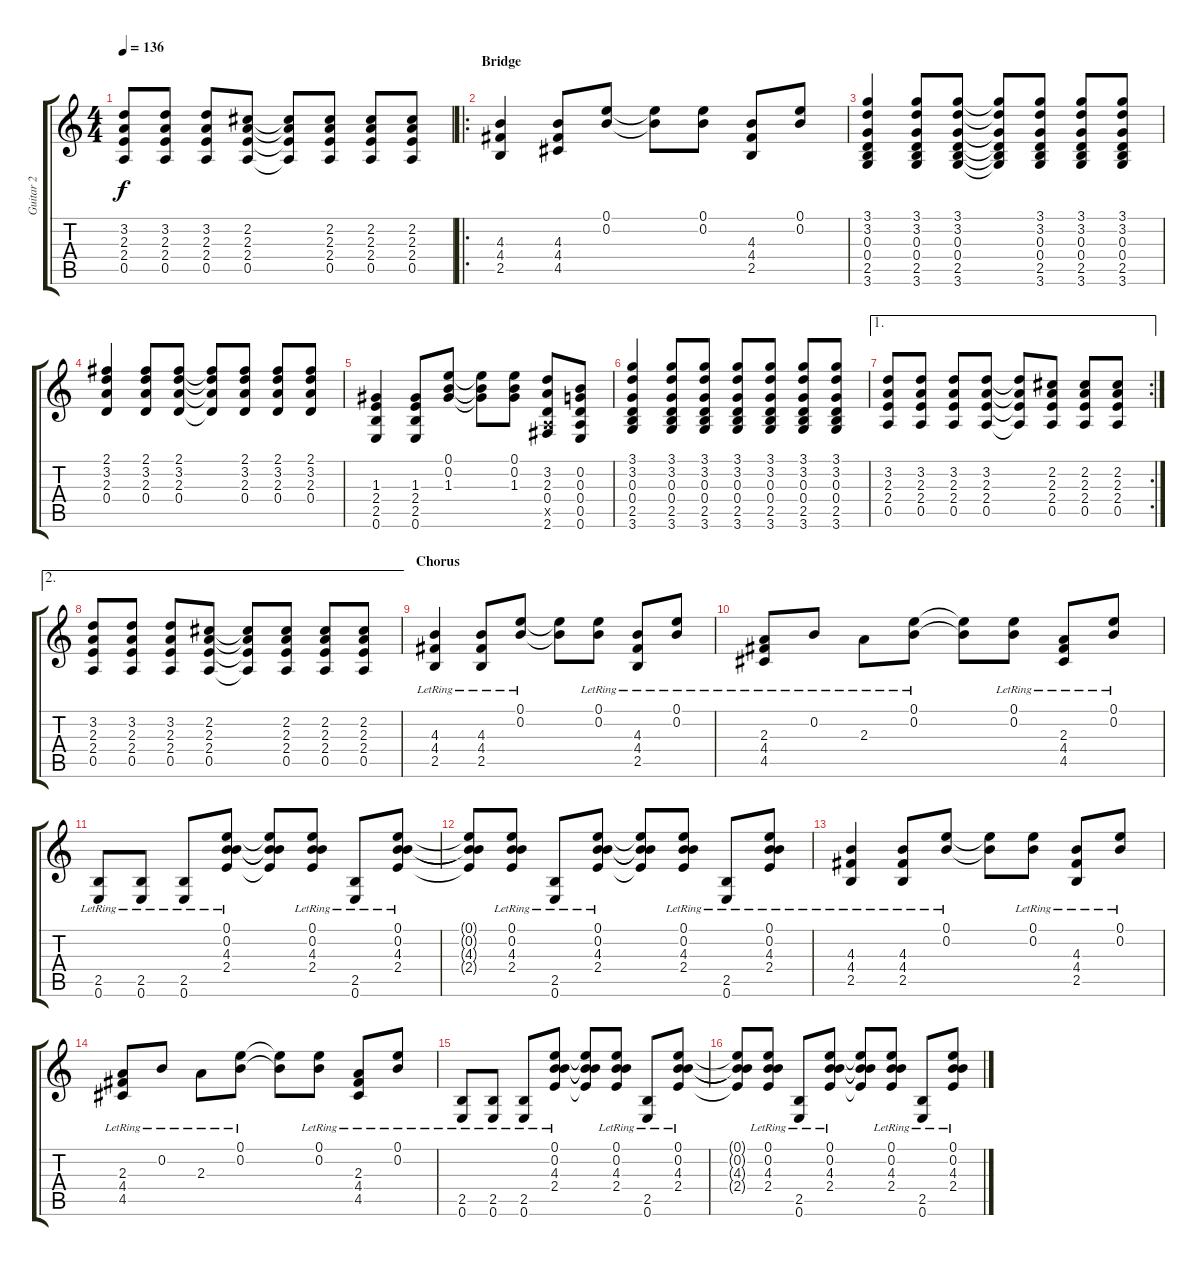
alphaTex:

\track ("Guitar 2" "Guitar 2") {instrument distortionguitar}
\staff {score tabs}
\tuning (E4 B3 G3 D3 A2 E2) {hide}
\ts (4 4)
\tempo 136
\clef g2
\ks c
(3.2 2.3 2.4 0.5).8{dy f} (3.2 2.3 2.4 0.5).8 (3.2 2.3 2.4 0.5).8 (2.2 2.3 2.4 0.5).8 (2.2{t} 2.3{t} 2.4{t} 0.5{t}).8 (2.2 2.3 2.4 0.5).8 (2.2 2.3 2.4 0.5).8 (2.2 2.3 2.4 0.5).8 |
\ro
\section ("" "Bridge")
(4.3 4.4 2.5).4 (4.3 4.4 4.5).8 (0.1 0.2).8 (0.1{t} 0.2{t}).8 (0.1 0.2).8 (4.3 4.4 2.5).8 (0.1 0.2).8 |
(3.1 3.2 0.3 0.4 2.5 3.6).4 (3.1 3.2 0.3 0.4 2.5 3.6).8 (3.1 3.2 0.3 0.4 2.5 3.6).8 (3.1{t} 3.2{t} 0.3{t} 0.4{t} 2.5{t} 3.6{t}).8 (3.1 3.2 0.3 0.4 2.5 3.6).8 (3.1 3.2 0.3 0.4 2.5 3.6).8 (3.1 3.2 0.3 0.4 2.5 3.6).8 |
(2.1 3.2 2.3 0.4).4 (2.1 3.2 2.3 0.4).8 (2.1 3.2 2.3 0.4).8 (2.1{t} 3.2{t} 2.3{t} 0.4{t}).8 (2.1 3.2 2.3 0.4).8 (2.1 3.2 2.3 0.4).8 (2.1 3.2 2.3 0.4).8 |
(1.3 2.4 2.5 0.6).4 (1.3 2.4 2.5 0.6).8 (0.1 0.2 1.3).8 (0.1{t} 0.2{t} 1.3{t}).8 (0.1 0.2 1.3).8 (3.2 2.3 0.4 0.5{x} 2.6).8 (0.2 0.3 0.4 0.5 0.6).8 |
(3.1 3.2 0.3 0.4 2.5 3.6).4 (3.1 3.2 0.3 0.4 2.5 3.6).8 (3.1 3.2 0.3 0.4 2.5 3.6).8 (3.1 3.2 0.3 0.4 2.5 3.6).8 (3.1 3.2 0.3 0.4 2.5 3.6).8 (3.1 3.2 0.3 0.4 2.5 3.6).8 (3.1 3.2 0.3 0.4 2.5 3.6).8 |
\ae 1
\rc 2
(3.2 2.3 2.4 0.5).8 (3.2 2.3 2.4 0.5).8 (3.2 2.3 2.4 0.5).8 (3.2 2.3 2.4 0.5).8 (3.2{t} 2.3{t} 2.4{t} 0.5{t}).8 (2.2 2.3 2.4 0.5).8 (2.2 2.3 2.4 0.5).8 (2.2 2.3 2.4 0.5).8 |
\ae 2
(3.2 2.3 2.4 0.5).8 (3.2 2.3 2.4 0.5).8 (3.2 2.3 2.4 0.5).8 (2.2 2.3 2.4 0.5).8 (2.2{t} 2.3{t} 2.4{t} 0.5{t}).8 (2.2 2.3 2.4 0.5).8 (2.2 2.3 2.4 0.5).8 (2.2 2.3 2.4 0.5).8 |
\section ("" "Chorus")
(4.3{lr} 4.4{lr} 2.5{lr}).4 (4.3{lr} 4.4{lr} 2.5{lr}).8 (0.1{lr} 0.2{lr}).8 (0.1{t} 0.2{t}).8 (0.1{lr} 0.2{lr}).8 (4.3{lr} 4.4{lr} 2.5{lr}).8 (0.1{lr} 0.2{lr}).8 |
(2.3{lr} 4.4{lr} 4.5{lr}).8 0.2{lr}.8 2.3{lr}.8 (0.1{lr} 0.2{lr}).8 (0.1{t} 0.2{t}).8 (0.1{lr} 0.2{lr}).8 (2.3{lr} 4.4{lr} 4.5{lr}).8 (0.1{lr} 0.2{lr}).8 |
(2.5{lr} 0.6{lr}).8 (2.5{lr} 0.6{lr}).8 (2.5{lr} 0.6{lr}).8 (0.1{lr} 0.2{lr} 4.3{lr} 2.4{lr}).8 (0.1{t} 0.2{t} 4.3{t} 2.4{t}).8 (0.1{lr} 0.2{lr} 4.3{lr} 2.4{lr}).8 (2.5{lr} 0.6{lr}).8 (0.1{lr} 0.2{lr} 4.3{lr} 2.4{lr}).8 |
(0.1{t} 0.2{t} 4.3{t} 2.4{t}).8 (0.1{lr} 0.2{lr} 4.3{lr} 2.4{lr}).8 (2.5{lr} 0.6{lr}).8 (0.1{lr} 0.2{lr} 4.3{lr} 2.4{lr}).8 (0.1{t} 0.2{t} 4.3{t} 2.4{t}).8 (0.1{lr} 0.2{lr} 4.3{lr} 2.4{lr}).8 (2.5{lr} 0.6{lr}).8 (0.1{lr} 0.2{lr} 4.3{lr} 2.4{lr}).8 |
(4.3{lr} 4.4{lr} 2.5{lr}).4 (4.3{lr} 4.4{lr} 2.5{lr}).8 (0.1{lr} 0.2{lr}).8 (0.1{t} 0.2{t}).8 (0.1{lr} 0.2{lr}).8 (4.3{lr} 4.4{lr} 2.5{lr}).8 (0.1{lr} 0.2{lr}).8 |
(2.3{lr} 4.4{lr} 4.5{lr}).8 0.2{lr}.8 2.3{lr}.8 (0.1{lr} 0.2{lr}).8 (0.1{t} 0.2{t}).8 (0.1{lr} 0.2{lr}).8 (2.3{lr} 4.4{lr} 4.5{lr}).8 (0.1{lr} 0.2{lr}).8 |
(2.5{lr} 0.6{lr}).8 (2.5{lr} 0.6{lr}).8 (2.5{lr} 0.6{lr}).8 (0.1{lr} 0.2{lr} 4.3{lr} 2.4{lr}).8 (0.1{t} 0.2{t} 4.3{t} 2.4{t}).8 (0.1{lr} 0.2{lr} 4.3{lr} 2.4{lr}).8 (2.5{lr} 0.6{lr}).8 (0.1{lr} 0.2{lr} 4.3{lr} 2.4{lr}).8 |
(0.1{t} 0.2{t} 4.3{t} 2.4{t}).8 (0.1{lr} 0.2{lr} 4.3{lr} 2.4{lr}).8 (2.5{lr} 0.6{lr}).8 (0.1{lr} 0.2{lr} 4.3{lr} 2.4{lr}).8 (0.1{t} 0.2{t} 4.3{t} 2.4{t}).8 (0.1{lr} 0.2{lr} 4.3{lr} 2.4{lr}).8 (2.5{lr} 0.6{lr}).8 (0.1{lr} 0.2{lr} 4.3{lr} 2.4{lr}).8
